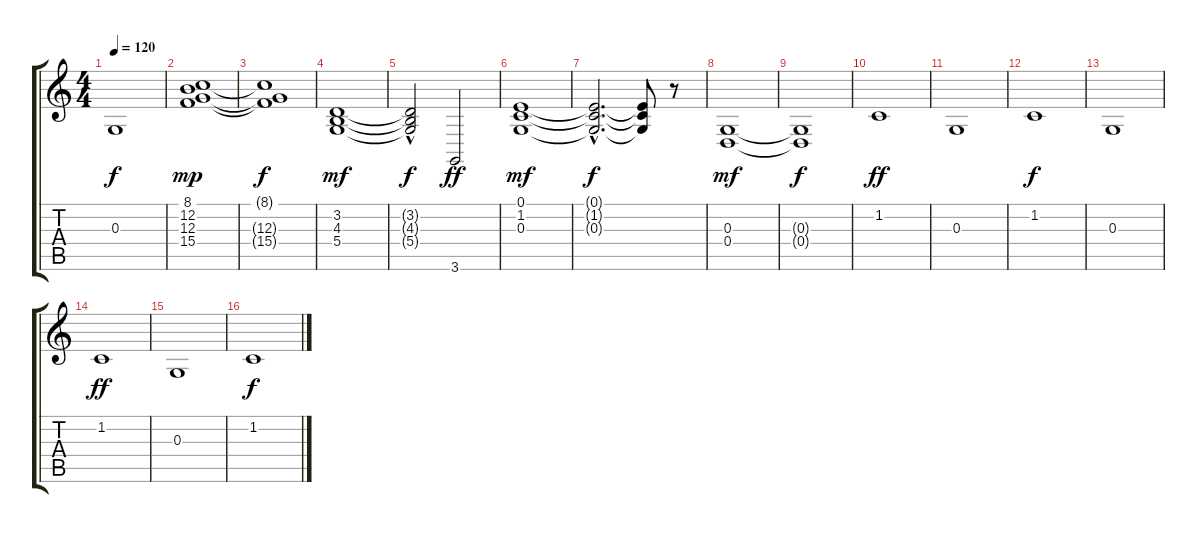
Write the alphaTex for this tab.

\track "" {instrument stringensemble2}
\staff {score tabs}
\tuning (E4 B3 G3 D3 A2 E2) {hide}
\ts (4 4)
\tempo 120
\clef g2
\ks c
0.3.1{dy f} |
(8.1 12.2 12.3 15.4).1{dy mp} |
(8.1{t} 12.3{t} 15.4{t}).1{dy f} |
(3.2 4.3 5.4).1{dy mf} |
(3.2{hac t} 4.3{t} 5.4{t}).2{dy f} 3.6.2{dy ff} |
(0.1 1.2 0.3).1{dy mf} |
(0.1{hac t} 1.2{hac t} 0.3{hac t}).2{d dy f} (0.1{t} 1.2{t} 0.3{t}).8 r.8 |
(0.3 0.4).1{dy mf} |
(0.3{t} 0.4{t}).1{dy f} |
1.2.1{dy ff} |
0.3.1 |
1.2.1{dy f} |
0.3.1 |
1.2.1{dy ff} |
0.3.1 |
1.2.1{dy f}
